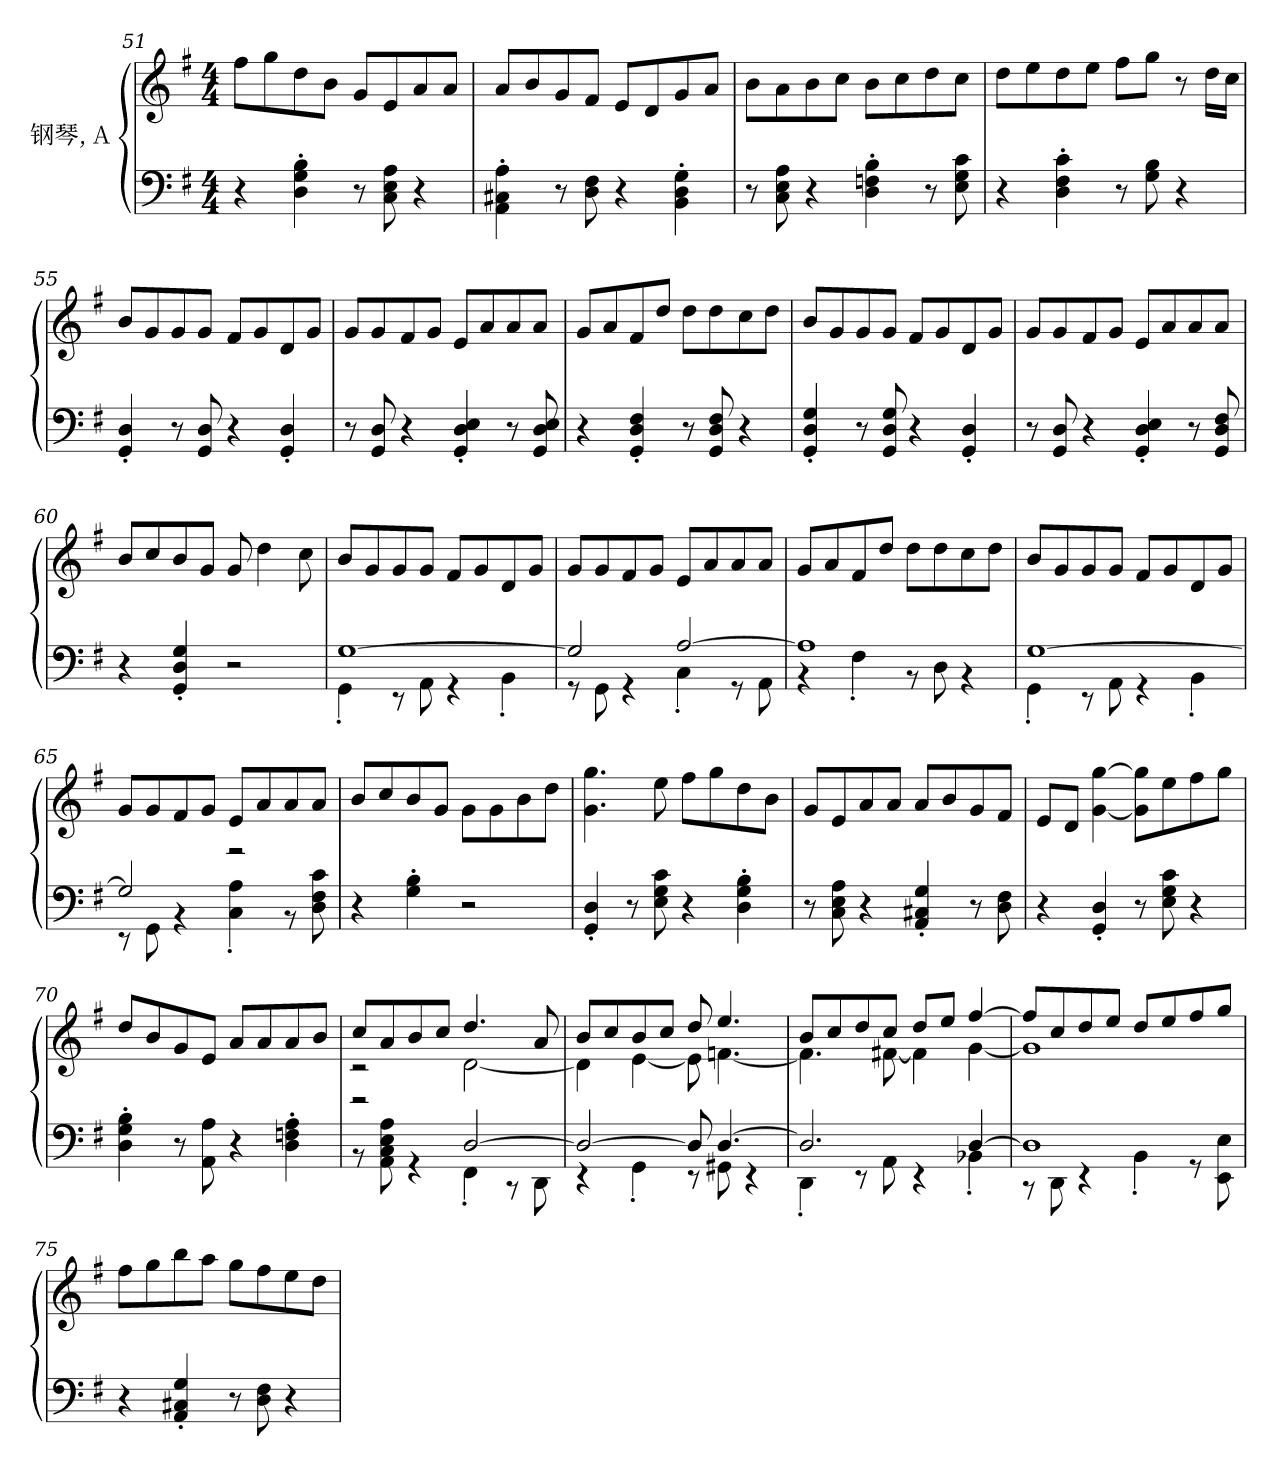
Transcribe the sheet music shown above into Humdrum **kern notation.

**kern	**kern
*part1	*part1
*staff2	*staff1
*I"钢琴, A	*
*clefF4	*clefG2
*k[f#]	*k[f#]
*M4/4	*M4/4
=51	=51
4r	8ff#\L
.	8gg\
4D\' 4G\' 4B\'	8dd\
.	8b\J
8r	8g/L
8C\ 8E\ 8A\	8e/
4r	8a/
.	8a/J
=52	=52
4AA\' 4C#X\' 4A\'	8a/L
.	8b/
8r	8g/
8D\ 8F#\	8f#/J
4r	8e/L
.	8d/
4BB\' 4D\' 4G\'	8g/
.	8a/J
=53	=53
8r	8b\L
8C\ 8E\ 8A\	8a\
4r	8b\
.	8cc\J
4D\' 4Fn\' 4B\'	8b\L
.	8cc\
8r	8dd\
8E\ 8G\ 8c\	8cc\J
=54	=54
4r	8dd\L
.	8ee\
4D\' 4F#\' 4c\'	8dd\
.	8ee\J
8r	8ff#\L
8G\ 8B\	8gg\J
4r	8r
.	16dd\LL
.	16cc\JJ
!!LO:LB:g=z
=55	=55
4GG/' 4D/'	8b/L
.	8g/
8r	8g/
8GG/ 8D/	8g/J
4r	8f#/L
.	8g/
4GG/' 4D/'	8d/
.	8g/J
=56	=56
8r	8g/L
8GG/ 8D/	8g/
4r	8f#/
.	8g/J
4GG/' 4D/' 4E/'	8e/L
.	8a/
8r	8a/
8GG/ 8D/ 8E/	8a/J
=57	=57
4r	8g/L
.	8a/
4GG/' 4D/' 4F#/'	8f#/
.	8dd/J
8r	8dd\L
8GG/ 8D/ 8F#/	8dd\
4r	8cc\
.	8dd\J
=58	=58
4GG/' 4D/' 4G/'	8b/L
.	8g/
8r	8g/
8GG/ 8D/ 8G/	8g/J
4r	8f#/L
.	8g/
4GG/' 4D/'	8d/
.	8g/J
!!LO:LB:g=z
=59	=59
8r	8g/L
8GG/ 8D/	8g/
4r	8f#/
.	8g/J
4GG/' 4D/' 4E/'	8e/L
.	8a/
8r	8a/
8GG/ 8D/ 8F#/	8a/J
=60	=60
4r	8b/L
.	8cc/
4GG/' 4D/' 4G/'	8b/
.	8g/J
2r	8g/
.	4dd\
.	8cc\
=61	=61
*^	*
[1G	4GG'\	8b/L
.	.	8g/
.	8r	8g/
.	8AA\	8g/J
.	4r	8f#/L
.	.	8g/
.	4BB'\	8d/
.	.	8g/J
=62	=62	=62
2G/]	8r	8g/L
.	8GG\	8g/
.	4r	8f#/
.	.	8g/J
[2A/	4C'\	8e/L
.	.	8a/
.	8r	8a/
.	8AA\	8a/J
=63	=63	=63
1A]	4r	8g/L
.	.	8a/
.	4F#'\	8f#/
.	.	8dd/J
.	8r	8dd\L
.	8D\	8dd\
.	4r	8cc\
.	.	8dd\J
!!LO:PB:g=z
=64	=64	=64
[1G	4GG'\	8b/L
.	.	8g/
.	8r	8g/
.	8AA\	8g/J
.	4r	8f#/L
.	.	8g/
.	4BB'\	8d/
.	.	8g/J
=65	=65	=65
2G/]	8r	8g/L
.	8GG\	8g/
.	4r	8f#/
.	.	8g/J
2r	4C\' 4A\'	8e/L
.	.	8a/
.	8r	8a/
.	8D\ 8F#\ 8c\	8a/J
*v	*v	*
=66	=66
4r	8b/L
.	8cc/
4G\' 4B\'	8b/
.	8g/J
2r	8g\L
.	8g\
.	8b\
.	8dd\J
=67	=67
4GG/' 4D/'	4.g\ 4.gg\
8r	.
8E\ 8G\ 8c\	8ee\
4r	8ff#\L
.	8gg\
4D\' 4G\' 4B\'	8dd\
.	8b\J
=68	=68
8r	8g/L
8C\ 8E\ 8A\	8e/
4r	8a/
.	8a/J
4AA/' 4C#X/' 4G/'	8a/L
.	8b/
8r	8g/
8D\ 8F#\	8f#/J
!!LO:LB:g=z
=69	=69
4r	8e/L
.	8d/J
4GG/' 4D/'	[4g\ [4gg\
8r	8g\] 8gg\]L
8E\ 8G\ 8c\	8ee\
4r	8ff#\
.	8gg\J
=70	=70
4D\' 4G\' 4B\'	8dd/L
.	8b/
8r	8g/
8AA\ 8A\	8e/J
4r	8a/L
.	8a/
4D\' 4Fn\' 4A\'	8a/
.	8b/J
=71	=71
*^	*^
2r	8r	8cc/L	2r
.	8AA\ 8C\ 8E\ 8A\	8a/	.
.	4r	8b/	.
.	.	8cc/J	.
[2D/	4FF#'\	4.dd/	[2d\
.	8r	.	.
.	8DD\	8a/	.
=72	=72	=72	=72
2D/_	4r	8b/L	4d\]
.	.	8cc/	.
.	4GG'\	8b/	[4e\
.	.	8cc/J	.
8D/]	8r	8dd/	8e\]
[4.D/	8GG#X\	4.ee/	[4.fn\
.	4r	.	.
=73	=73	=73	=73
2.D/]	4DD'\	8b/L	4.f\]
.	.	8cc/	.
.	8r	8dd/	.
.	8AA\	8cc/J	[8f#X\
.	4r	8dd/L	4f#\]
.	.	8ee/J	.
[4D/	4BB-X'\	[4ff#/	[4g\
!!LO:LB:g=z	!!
=74	=74	=74	=74
1D]	8r	8ff#/L]	1g]
.	8DD\	8cc/	.
.	4r	8dd/	.
.	.	8ee/J	.
.	4BB'\	8dd/L	.
.	.	8ee/	.
.	8r	8ff#/	.
.	8EE\ 8E\	8gg/J	.
*v	*v	*	*
*	*v	*v
=75	=75
4r	8ff#\L
.	8gg\
4AA/' 4C#X/' 4G/'	8bb\
.	8aa\J
8r	8gg\L
8D\ 8F#\	8ff#\
4r	8ee\
.	8dd\J
=	=
*-	*-
